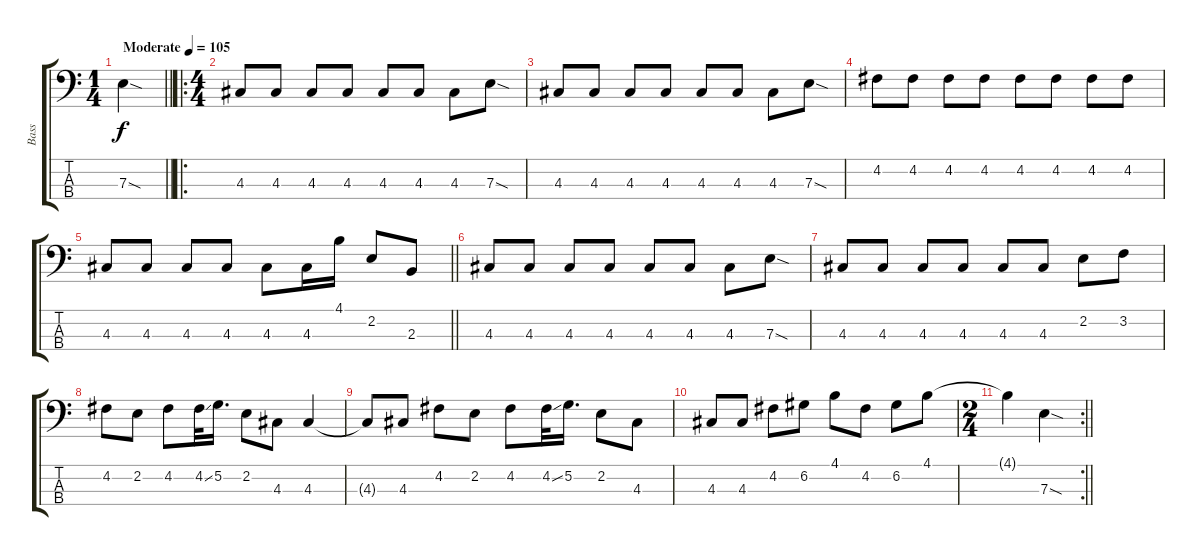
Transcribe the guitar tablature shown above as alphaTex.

\track ("Bass" "Bass") {instrument electricbassfinger}
\staff {score tabs}
\tuning (G2 D2 A1 E1) {hide}
\ts (1 4)
\tempo (105 "Moderate")
\clef f4
\barLineRight lightlight
\ks c
7.3{sod}.4{dy f instrument electricbassfinger} |
\ro
\ts (4 4)
4.3.8 4.3.8 4.3.8 4.3.8 4.3.8 4.3.8 4.3.8 7.3{sod}.8 |
4.3.8 4.3.8 4.3.8 4.3.8 4.3.8 4.3.8 4.3.8 7.3{sod}.8 |
4.2.8 4.2.8 4.2.8 4.2.8 4.2.8 4.2.8 4.2.8 4.2.8 |
\barLineRight lightlight
4.3.8 4.3.8 4.3.8 4.3.8 4.3.8 4.3.16 4.1.16 2.2.8 2.3.8 |
4.3.8 4.3.8 4.3.8 4.3.8 4.3.8 4.3.8 4.3.8 7.3{sod}.8 |
4.3.8 4.3.8 4.3.8 4.3.8 4.3.8 4.3.8 2.2.8 3.2.8 |
4.2.8 2.2.8 4.2.8 4.2{ss}.32 5.2.16{d} 2.2.8 4.3.8 4.3.4 |
4.3{t}.8 4.3.8 4.2.8 2.2.8 4.2.8 4.2{ss}.32 5.2.16{d} 2.2.8 4.3.8 |
4.3.8 4.3.8 4.2.8 6.2.8 4.1.8 4.2.8 6.2.8 4.1.8 |
\rc 2
\ts (2 4)
\barLineRight lightlight
4.1{t}.4 7.3{sod}.4
